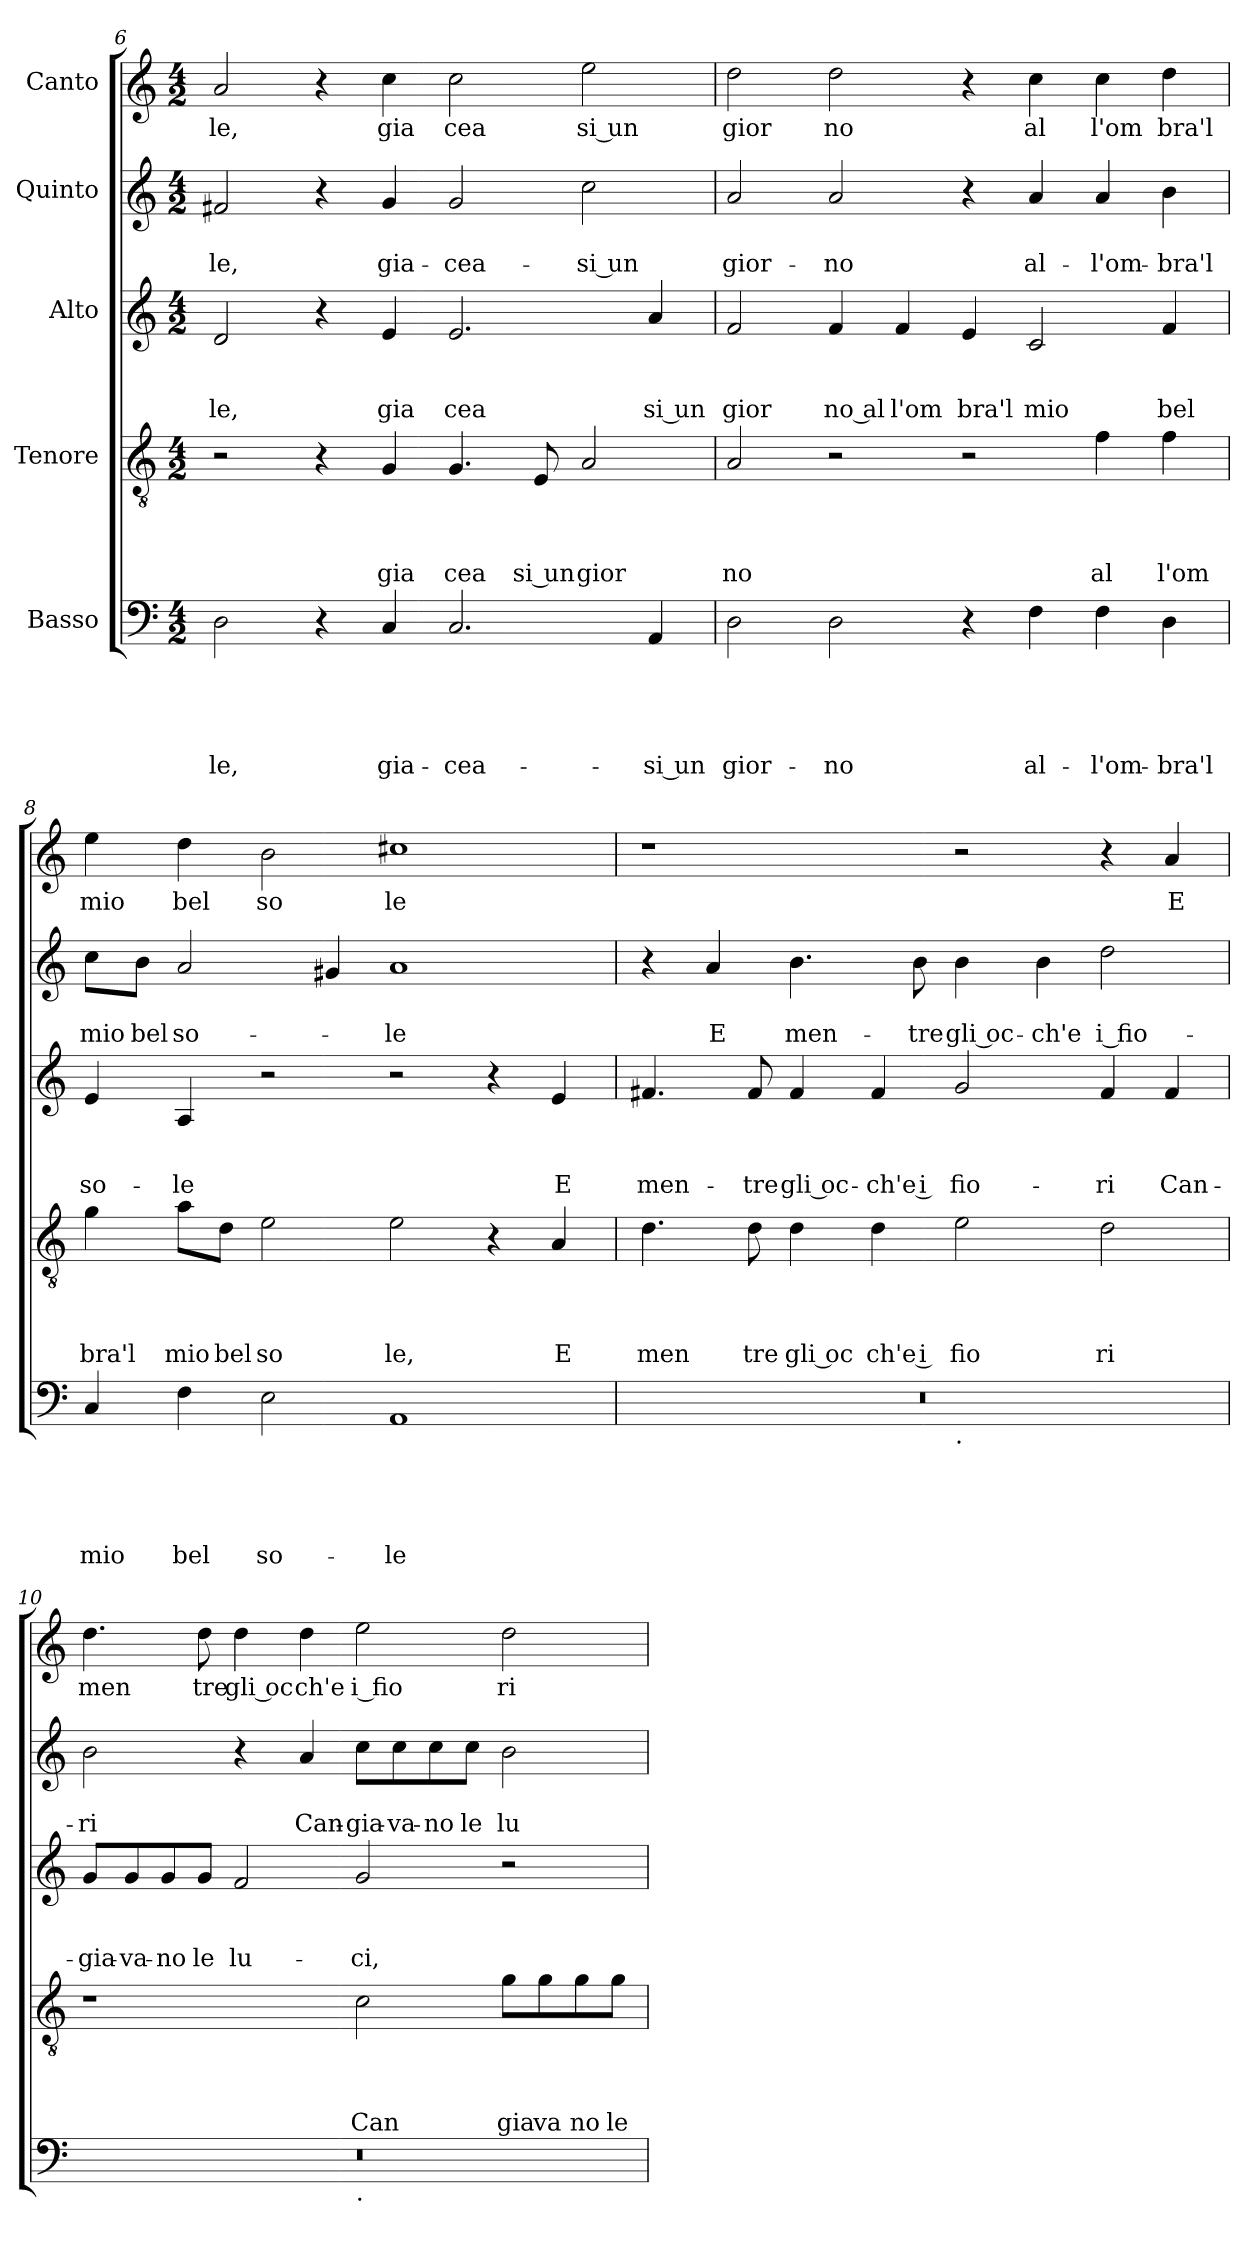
**kern	**text	**text	**text	**text	**text	**kern	**text	**text	**text	**text	**kern	**text	**text	**text	**kern	**text	**text	**kern	**text
*part5	*part5	*part5	*part5	*part5	*part5	*part4	*part4	*part4	*part4	*part4	*part3	*part3	*part3	*part3	*part2	*part2	*part2	*part1	*part1
*staff5	*staff5	*staff5	*staff5	*staff5	*staff5	*staff4	*staff4	*staff4	*staff4	*staff4	*staff3	*staff3	*staff3	*staff3	*staff2	*staff2	*staff2	*staff1	*staff1
*I"Basso	*	*	*	*	*	*I"Tenore	*	*	*	*	*I"Alto	*	*	*	*I"Quinto	*	*	*I"Canto	*
*clefF4	*	*	*	*	*	*clefGv2	*	*	*	*	*clefG2	*	*	*	*clefG2	*	*	*clefG2	*
*k[]	*	*	*	*	*	*k[]	*	*	*	*	*k[]	*	*	*	*k[]	*	*	*k[]	*
*C:	*	*	*	*	*	*C:	*	*	*	*	*C:	*	*	*	*C:	*	*	*C:	*
*M4/2	*	*	*	*	*	*M4/2	*	*	*	*	*M4/2	*	*	*	*M4/2	*	*	*M4/2	*
=6	=6	=6	=6	=6	=6	=6	=6	=6	=6	=6	=6	=6	=6	=6	=6	=6	=6	=6	=6
!	!	!	!	!	!LO:LY:b	!	!	!	!	!	!	!	!	!LO:LY:b	!	!	!LO:LY:b	!	!LO:LY:b
2D\	.	.	.	.	-le,	2r	.	.	.	.	2d/	.	.	le,	2f#X/	.	-le,	2a/	le,
4r	.	.	.	.	.	4r	.	.	.	.	4r	.	.	.	4r	.	.	4r	.
!	!	!	!	!	!LO:LY:b	!	!	!	!	!LO:LY:b	!	!	!	!LO:LY:b	!	!	!LO:LY:b	!	!LO:LY:b
4C/	.	.	.	.	gia-	4G/	.	.	.	gia	4e/	.	.	gia	4g/	.	gia-	4cc\	gia
!	!	!	!	!	!LO:LY:b	!	!	!	!	!LO:LY:b	!	!	!	!LO:LY:b	!	!	!LO:LY:b	!	!LO:LY:b
2.C/	.	.	.	.	-cea-	4.G/	.	.	.	cea	2.e/	.	.	cea	2g/	.	-cea-	2cc\	cea
!	!	!	!	!	!	!	!	!	!	!LO:LY:b:rj	!	!	!	!	!	!	!	!	!
.	.	.	.	.	.	8E/	.	.	.	si un	.	.	.	.	.	.	.	.	.
!	!	!	!	!	!	!	!	!	!	!LO:LY:b	!	!	!	!	!	!	!LO:LY:b:rj	!	!LO:LY:b:rj
.	.	.	.	.	.	2A/	.	.	.	gior	.	.	.	.	(2cc\	.	-si un	2ee\	si un
!	!	!	!	!	!LO:LY:b:rj	!	!	!	!	!	!	!	!	!LO:LY:b:rj	!	!	!	!	!
4AA/	.	.	.	.	-si un	.	.	.	.	.	4a/	.	.	si un	.	.	.	.	.
=7	=7	=7	=7	=7	=7	=7	=7	=7	=7	=7	=7	=7	=7	=7	=7	=7	=7	=7	=7
!	!	!	!	!	!LO:LY:b	!	!	!	!	!LO:LY:b	!	!	!	!LO:LY:b	!	!	!LO:LY:b	!	!LO:LY:b
2D\	.	.	.	.	gior-	2A/	.	.	.	no	2f/	.	.	gior	2a/	.	gior-	2dd\	gior
!	!	!	!	!	!LO:LY:b	!	!	!	!	!	!	!	!	!LO:LY:b:rj	!	!	!LO:LY:b	!	!LO:LY:b
2D\	.	.	.	.	-no	2r	.	.	.	.	4f/	.	.	no al	2a/	.	-no	2dd\	no
!	!	!	!	!	!	!	!	!	!	!	!	!	!	!LO:LY:b	!	!	!	!	!
.	.	.	.	.	.	.	.	.	.	.	4f/	.	.	l'om	.	.	.	.	.
!	!	!	!	!	!	!	!	!	!	!	!	!	!	!LO:LY:b	!	!	!	!	!
4r	.	.	.	.	.	2r	.	.	.	.	4e/	.	.	bra'l	4r	.	.	4r	.
!	!	!	!	!	!LO:LY:b	!	!	!	!	!	!	!	!	!LO:LY:b	!	!	!LO:LY:b	!	!LO:LY:b
4F\	.	.	.	.	al-	.	.	.	.	.	2c/	.	.	mio	4a/	.	al-	4cc\	al
!	!	!	!	!	!LO:LY:b	!	!	!	!	!LO:LY:b	!	!	!	!	!	!	!LO:LY:b	!	!LO:LY:b
4F\	.	.	.	.	-l'om-	4f\	.	.	.	al	.	.	.	.	4a/	.	-l'om-	4cc\	l'om
!	!	!	!	!	!LO:LY:b	!	!	!	!	!LO:LY:b	!	!	!	!LO:LY:b	!	!	!LO:LY:b	!	!LO:LY:b
4D\	.	.	.	.	-bra'l	4f\	.	.	.	l'om	4f/	.	.	bel	4b\	.	-bra'l	4dd\	bra'l
!!LO:LB:g=z
=8	=8	=8	=8	=8	=8	=8	=8	=8	=8	=8	=8	=8	=8	=8	=8	=8	=8	=8	=8
!	!	!	!	!	!LO:LY:b	!	!	!	!	!LO:LY:b	!	!	!	!LO:LY:b	!	!	!LO:LY:b	!	!LO:LY:b
4C/	.	.	.	.	mio	4g\	.	.	.	bra'l	4e/	.	.	so-	8cc\L	.	mio	4ee\	mio
!	!	!	!	!	!	!	!	!	!	!	!	!	!	!	!	!	!LO:LY:b	!	!
.	.	.	.	.	.	.	.	.	.	.	.	.	.	.	8b\J	.	bel	.	.
!	!	!	!	!	!LO:LY:b	!	!	!	!	!LO:LY:b	!	!	!	!LO:LY:b	!	!	!LO:LY:b	!	!LO:LY:b
4F\	.	.	.	.	bel	8a\L	.	.	.	mio	4A/	.	.	-le	2a/	.	so-	4dd\	bel
!	!	!	!	!	!	!	!	!	!	!LO:LY:b	!	!	!	!	!	!	!	!	!
.	.	.	.	.	.	8d\J	.	.	.	bel	.	.	.	.	.	.	.	.	.
!	!	!	!	!	!LO:LY:b	!	!	!	!	!LO:LY:b	!	!	!	!	!	!	!	!	!LO:LY:b
2E\	.	.	.	.	so-	2e\	.	.	.	so	2r	.	.	.	.	.	.	2b\	so
.	.	.	.	.	.	.	.	.	.	.	.	.	.	.	4g#X/	.	.	.	.
!	!	!	!	!	!LO:LY:b	!	!	!	!	!LO:LY:b	!	!	!	!	!	!	!LO:LY:b	!	!LO:LY:b
1AA	.	.	.	.	-le	2e\	.	.	.	le,	2r	.	.	.	1a	.	-le	1cc#X	le
.	.	.	.	.	.	4r	.	.	.	.	4r	.	.	.	.	.	.	.	.
!	!	!	!	!	!	!	!	!	!	!LO:LY:b	!	!	!	!LO:LY:b	!	!	!	!	!
.	.	.	.	.	.	4A/	.	.	.	E	4e/	.	.	E	.	.	.	.	.
=9	=9	=9	=9	=9	=9	=9	=9	=9	=9	=9	=9	=9	=9	=9	=9	=9	=9	=9	=9
!	!	!	!	!	!	!	!	!	!	!LO:LY:b	!	!	!	!LO:LY:b	!	!	!	!	!
*^	*	*	*	*	*	*	*	*	*	*	*	*	*	*	*	*	*	*	*
0r	1ryy	.	.	.	.	.	4.d\	.	.	.	men	4.f#X/	.	.	men-	4r	.	.	1r	.
!	!	!	!	!	!	!	!	!	!	!	!	!	!	!	!	!	!	!LO:LY:b	!	!
.	.	.	.	.	.	.	.	.	.	.	.	.	.	.	.	4a/	.	E	.	.
!	!	!	!	!	!	!	!	!	!	!	!LO:LY:b	!	!	!	!LO:LY:b	!	!	!	!	!
.	.	.	.	.	.	.	8d\	.	.	.	tre	8f#/	.	.	-tre	.	.	.	.	.
!	!	!	!	!	!	!	!	!	!	!	!LO:LY:b:rj	!	!	!	!LO:LY:b:rj	!	!	!LO:LY:b	!	!
.	.	.	.	.	.	.	4d\	.	.	.	gli oc	4f#/	.	.	gli oc-	4.b\	.	men-	.	.
!	!	!	!	!	!	!	!	!	!	!	!LO:LY:b	!	!	!	!LO:LY:b	!	!	!	!	!
.	.	.	.	.	.	.	4d\	.	.	.	ch'e i	4f#/	.	.	-ch'e i	.	.	.	.	.
!	!	!	!	!	!	!	!	!	!	!	!	!	!	!	!	!	!	!LO:LY:b	!	!
.	.	.	.	.	.	.	.	.	.	.	.	.	.	.	.	8b\	.	-tre	.	.
!	!LO:TX:b:t=.	!	!	!	!	!	!	!	!	!	!	!	!	!	!	!	!	!	!	!
!	!	!	!	!	!	!	!	!	!	!	!LO:LY:b	!	!	!	!LO:LY:b	!	!	!LO:LY:b:rj	!	!
.	1ryy	.	.	.	.	.	2e\	.	.	.	fio	2g/	.	.	fio-	4b\	.	gli oc-	2r	.
!	!	!	!	!	!	!	!	!	!	!	!	!	!	!	!	!	!	!LO:LY:b	!	!
.	.	.	.	.	.	.	.	.	.	.	.	.	.	.	.	4b\	.	-ch'e	.	.
!	!	!	!	!	!	!	!	!	!	!	!LO:LY:b	!	!	!	!LO:LY:b	!	!	!LO:LY:b:rj	!	!
.	.	.	.	.	.	.	2d\	.	.	.	ri	4f#/	.	.	-ri	2dd\	.	i fio-	4r	.
!	!	!	!	!	!	!	!	!	!	!	!	!	!	!	!LO:LY:b	!	!	!	!	!LO:LY:b
.	.	.	.	.	.	.	.	.	.	.	.	4f#/	.	.	Can-	.	.	.	4a/	E
=10	=10	=10	=10	=10	=10	=10	=10	=10	=10	=10	=10	=10	=10	=10	=10	=10	=10	=10	=10	=10
!	!	!	!	!	!	!	!	!	!	!	!	!	!	!	!LO:LY:b	!	!	!LO:LY:b	!	!LO:LY:b
0r	1ryy	.	.	.	.	.	1r	.	.	.	.	8g/L	.	.	-gia-	2b\	.	-ri	4.dd\	men
!	!	!	!	!	!	!	!	!	!	!	!	!	!	!	!LO:LY:b	!	!	!	!	!
.	.	.	.	.	.	.	.	.	.	.	.	8g/	.	.	-va-	.	.	.	.	.
!	!	!	!	!	!	!	!	!	!	!	!	!	!	!	!LO:LY:b	!	!	!	!	!
.	.	.	.	.	.	.	.	.	.	.	.	8g/	.	.	-no	.	.	.	.	.
!	!	!	!	!	!	!	!	!	!	!	!	!	!	!	!LO:LY:b	!	!	!	!	!LO:LY:b
.	.	.	.	.	.	.	.	.	.	.	.	8g/J	.	.	le	.	.	.	8dd\	tre
!	!	!	!	!	!	!	!	!	!	!	!	!	!	!	!LO:LY:b	!	!	!	!	!LO:LY:b:rj
.	.	.	.	.	.	.	.	.	.	.	.	2f/	.	.	lu-	4r	.	.	4dd\	gli oc
!	!	!	!	!	!	!	!	!	!	!	!	!	!	!	!	!	!	!LO:LY:b	!	!LO:LY:b
.	.	.	.	.	.	.	.	.	.	.	.	.	.	.	.	4a/	.	Can-	4dd\	ch'e
!	!LO:TX:b:t=.	!	!	!	!	!	!	!	!	!	!	!	!	!	!	!	!	!	!	!
!	!	!	!	!	!	!	!	!	!	!	!LO:LY:b	!	!	!	!LO:LY:b	!	!	!LO:LY:b	!	!LO:LY:b:rj
.	1ryy	.	.	.	.	.	2c\	.	.	.	Can	2g/	.	.	-ci,	8cc\L	.	-gia-	2ee\	i fio
!	!	!	!	!	!	!	!	!	!	!	!	!	!	!	!	!	!	!LO:LY:b	!	!
.	.	.	.	.	.	.	.	.	.	.	.	.	.	.	.	8cc\	.	-va-	.	.
!	!	!	!	!	!	!	!	!	!	!	!	!	!	!	!	!	!	!LO:LY:b	!	!
.	.	.	.	.	.	.	.	.	.	.	.	.	.	.	.	8cc\	.	-no	.	.
!	!	!	!	!	!	!	!	!	!	!	!	!	!	!	!	!	!	!LO:LY:b	!	!
.	.	.	.	.	.	.	.	.	.	.	.	.	.	.	.	8cc\J	.	le	.	.
!	!	!	!	!	!	!	!	!	!	!	!LO:LY:b	!	!	!	!	!	!	!LO:LY:b	!	!LO:LY:b
.	.	.	.	.	.	.	8g\L	.	.	.	gia	2r	.	.	.	2b\	.	lu-	2dd\	ri
!	!	!	!	!	!	!	!	!	!	!	!LO:LY:b	!	!	!	!	!	!	!	!	!
.	.	.	.	.	.	.	8g\	.	.	.	va	.	.	.	.	.	.	.	.	.
!	!	!	!	!	!	!	!	!	!	!	!LO:LY:b	!	!	!	!	!	!	!	!	!
.	.	.	.	.	.	.	8g\	.	.	.	no	.	.	.	.	.	.	.	.	.
!	!	!	!	!	!	!	!	!	!	!	!LO:LY:b	!	!	!	!	!	!	!	!	!
.	.	.	.	.	.	.	8g\J	.	.	.	le	.	.	.	.	.	.	.	.	.
*v	*v	*	*	*	*	*	*	*	*	*	*	*	*	*	*	*	*	*	*	*
=	=	=	=	=	=	=	=	=	=	=	=	=	=	=	=	=	=	=	=
*-	*-	*-	*-	*-	*-	*-	*-	*-	*-	*-	*-	*-	*-	*-	*-	*-	*-	*-	*-
